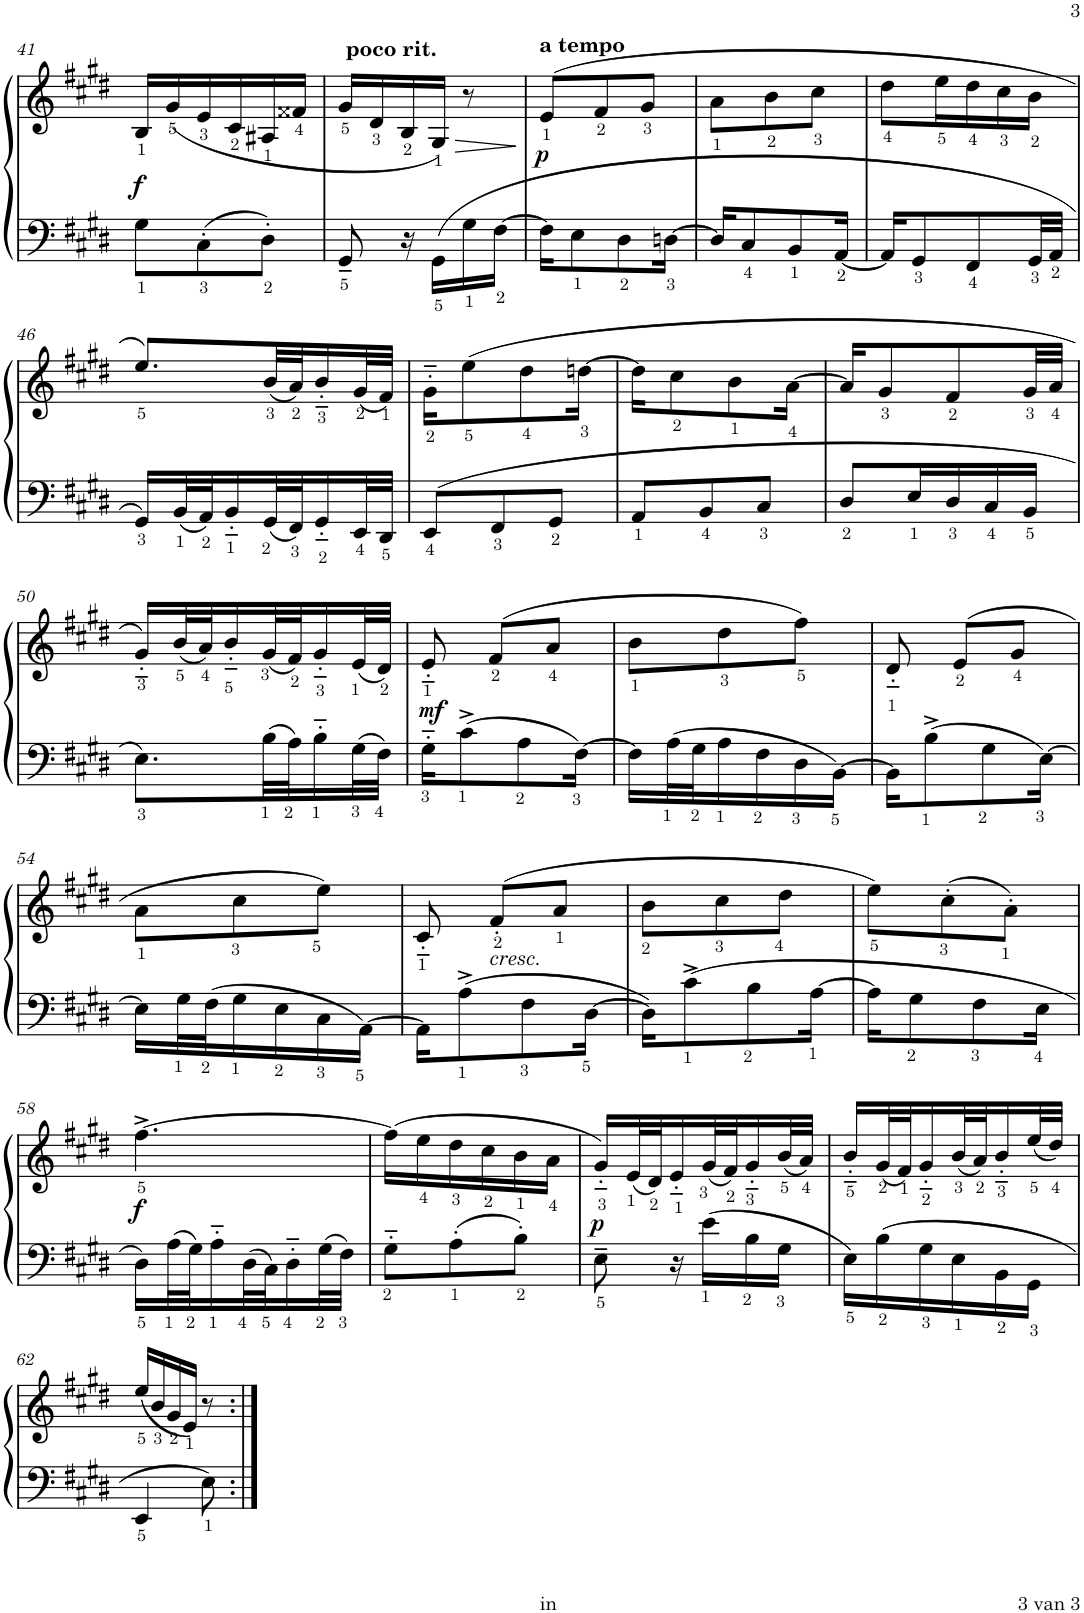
**kern	**kern	**dynam
*part1	*part1	*part1
*staff2	*staff1	*staff1/2
*I"Piano solo	*	*
*I'Pno. solo	*	*
!!LO:PB:g=z
*clefF4	*clefG2	*
*k[f#c#g#d#]	*k[f#c#g#d#]	*
*M3/8	*M3/8	*
=41	=41	=41
!	!	!LO:DY:b
8G#\L	16B</LL	f
.	(<16g#</	.
8C#'\	16e</	.
.	16c#</	.
8D#'\J	16A#X</	.
.	16f##X</JJ	.
=42	=42	=42
!	!LO:TX:a:B:t=poco rit.	!
8GG#~/	16g#</LL	.
.	16d#</	.
16r	16B</	.
16GG#\LL	16G#</JJ)	.
!	!	!LO:HP:b
16G#\	8r	>
[16F#\JJ	.	.
.	.	]
=43	=43	=43
!	!LO:TX:a:B:t=a tempo	!
!	!	!LO:DY:b
16F#\KL]	(8e</L	p
8E\	.	.
.	8f#</	.
8D#\	.	.
.	8g#</J	.
[16Dn\Jk	.	.
=44	=44	=44
16D/KL]	8a<\L	.
8C#/	.	.
.	8b<\	.
8BB/	.	.
.	8cc#<\J	.
[16AA/Jk	.	.
=45	=45	=45
16AA/KL]	8dd#<\L	.
8GG#/	.	.
.	16ee<\L	.
8FF#/	16dd#<\	.
.	16cc#<\	.
32GG#/LL	16b<\JJ	.
32AA/JJJ	.	.
!!LO:LB:g=z
=46	=46	=46
16GG#/LL	8.ee</L)	.
32BB/L	.	.
32AA/J	.	.
16BB'~/	.	.
32GG#/L	(32b</LL	.
32FF#/J	32a</J)	.
16GG#'~/	16b<'~/	.
32EE/L	(32g#</L	.
32DD#/JJJ	32f#</JJJ)	.
=47	=47	=47
8EE/L	16g#<'~\KL	.
.	(8ee<\	.
8FF#/	.	.
.	8dd#<\	.
8GG#/J	.	.
.	[16ddn<\Jk	.
=48	=48	=48
8AA/L	16dd\KL]	.
.	8cc#<\	.
8BB/	.	.
.	8b<\	.
8C#/J	.	.
.	[16a<\Jk	.
=49	=49	=49
8D#/L	16a/KL]	.
.	8g#</	.
16E/L	.	.
16D#/	8f#</	.
16C#/	.	.
16BB/JJ	32g#</LL	.
.	32a</JJJ	.
!!LO:LB:g=z
=50	=50	=50
8.E\L	16g#<'~/LL)	.
.	(32b</L	.
.	32a</J)	.
.	16b<'~/	.
32B\LL	(32g#</L	.
32A\J	32f#</J)	.
16B'~\	16g#<'~/	.
32G#\L	(32e</L	.
32F#\JJJ	32d#</JJJ)	.
=51	=51	=51
!	!	!LO:DY:b
16G#'~\KL	8e<'~/	mf
8c#^\	.	.
.	(>8f#</L	.
8A\	.	.
.	8a</J	.
[16F#\Jk	.	.
=52	=52	=52
16F#\LL]	8b<\L	.
32A\L	.	.
32G#\J	.	.
16A\	8dd#<\	.
16F#\	.	.
16D#\	8ff#<\J)	.
[16BB\JJ	.	.
=53	=53	=53
16BB\KL]	8d#<'~/	.
8B^\	.	.
.	(8e</L	.
8G#\	.	.
.	8g#</J	.
[16E\Jk	.	.
!!LO:LB:g=z
=54	=54	=54
16E\LL]	8a<\L	.
32G#\L	.	.
32F#\J	.	.
16G#\	8cc#<\	.
16E\	.	.
16C#\	8ee<\J)	.
[16AA\JJ	.	.
=55	=55	=55
16AA\KL]	8c#<'~/	.
8A^\	.	.
!	!LO:TX:b:i:t=cresc.	!
.	(8f#<'/L	.
8F#\	.	.
.	8a</J	.
[16D#\Jk	.	.
=56	=56	=56
16D#\KL]	8b<\L	.
8c#^\	.	.
.	8cc#<\	.
8B\	.	.
.	8dd#<\J	.
[16A\Jk	.	.
=57	=57	=57
16A\KL]	8ee<\L)	.
8G#\	.	.
.	(8cc#<'\	.
8F#\	.	.
.	8a<'\J)	.
16E\Jk	.	.
!!LO:LB:g=z
=58	=58	=58
!	!	!LO:DY:b
16D#\LL	[4.ff#<^\	f
32A\L	.	.
32G#\J	.	.
16A'~\	.	.
32D#\L	.	.
32C#\J	.	.
16D#'~\	.	.
32G#\L	.	.
32F#\JJJ	.	.
=59	=59	=59
8G#'~\L	(16ff#\LL]	.
.	16ee<\	.
8A'\	16dd#<\	.
.	16cc#<\	.
8B'\J	16b<\	.
.	16a<\JJ	.
=60	=60	=60
!	!	!LO:DY:b
8E~\	16g#<'~/LL)	p
.	(32e</L	.
.	32d#</J)	.
16r	16e<'~/	.
16e\LL	(32g#</L	.
.	32f#</J)	.
16B\	16g#<'~/	.
16G#\JJ	(32b</L	.
.	32a</JJJ)	.
=61	=61	=61
16E\LL	16b<'~/LL	.
16B\	(32g#</L	.
.	32f#</J)	.
16G#\	16g#<'~/	.
16E\	(32b</L	.
.	32a</J)	.
16BB\	16b<'~/	.
16GG#\JJ	(32ee</L	.
.	32dd#</JJJ)	.
!!LO:LB:g=z
=62	=62	=62
4EE/	(16ee</LL	.
.	16b</	.
.	16g#</	.
.	16e</JJ)	.
8E\	8r	.
=:|!	=:|!	=:|!
*-	*-	*-
